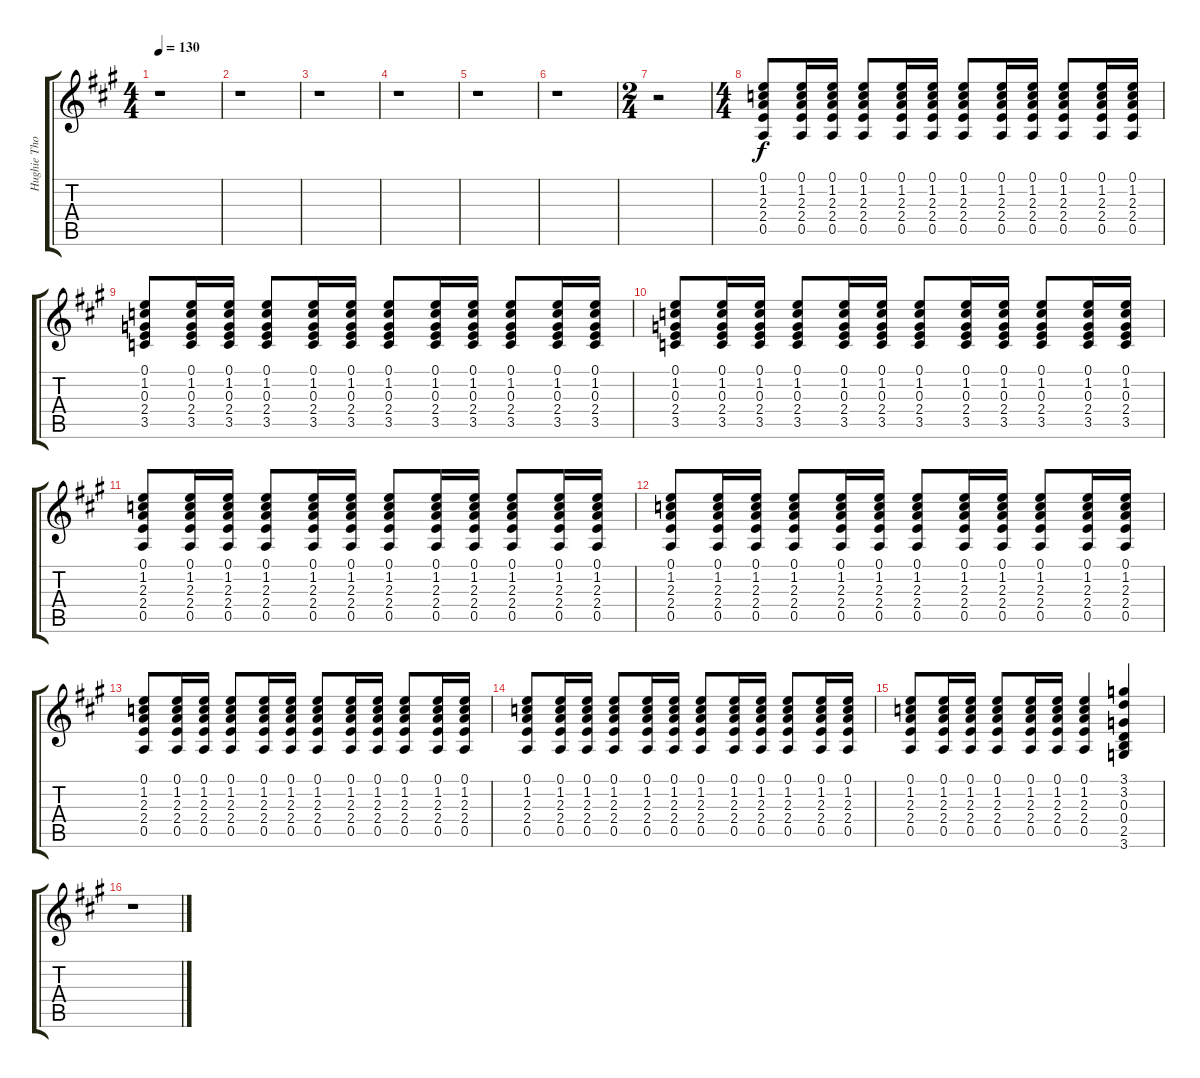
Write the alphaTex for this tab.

\track ("Hughie Thomasson Guitar" "Hughie Tho") {instrument acousticguitarsteel}
\staff {score tabs}
\tuning (E4 B3 G3 D3 A2 E2) {hide}
\ts (4 4)
\tempo 130
\clef g2
\ks f#minor
r.1{dy f} |
r.1 |
r.1 |
r.1 |
r.1 |
r.1 |
\ts (2 4)
r.2 |
\ts (4 4)
(0.1 1.2 2.3 2.4 0.5).8{volume 8 instrument acousticguitarsteel} (0.1 1.2 2.3 2.4 0.5).16 (0.1 1.2 2.3 2.4 0.5).16 (0.1 1.2 2.3 2.4 0.5).8 (0.1 1.2 2.3 2.4 0.5).16 (0.1 1.2 2.3 2.4 0.5).16 (0.1 1.2 2.3 2.4 0.5).8 (0.1 1.2 2.3 2.4 0.5).16 (0.1 1.2 2.3 2.4 0.5).16 (0.1 1.2 2.3 2.4 0.5).8 (0.1 1.2 2.3 2.4 0.5).16 (0.1 1.2 2.3 2.4 0.5).16 |
(0.1 1.2 0.3 2.4 3.5).8 (0.1 1.2 0.3 2.4 3.5).16 (0.1 1.2 0.3 2.4 3.5).16 (0.1 1.2 0.3 2.4 3.5).8 (0.1 1.2 0.3 2.4 3.5).16 (0.1 1.2 0.3 2.4 3.5).16 (0.1 1.2 0.3 2.4 3.5).8 (0.1 1.2 0.3 2.4 3.5).16 (0.1 1.2 0.3 2.4 3.5).16 (0.1 1.2 0.3 2.4 3.5).8 (0.1 1.2 0.3 2.4 3.5).16 (0.1 1.2 0.3 2.4 3.5).16 |
(0.1 1.2 0.3 2.4 3.5).8 (0.1 1.2 0.3 2.4 3.5).16 (0.1 1.2 0.3 2.4 3.5).16 (0.1 1.2 0.3 2.4 3.5).8 (0.1 1.2 0.3 2.4 3.5).16 (0.1 1.2 0.3 2.4 3.5).16 (0.1 1.2 0.3 2.4 3.5).8 (0.1 1.2 0.3 2.4 3.5).16 (0.1 1.2 0.3 2.4 3.5).16 (0.1 1.2 0.3 2.4 3.5).8 (0.1 1.2 0.3 2.4 3.5).16 (0.1 1.2 0.3 2.4 3.5).16 |
(0.1 1.2 2.3 2.4 0.5).8 (0.1 1.2 2.3 2.4 0.5).16 (0.1 1.2 2.3 2.4 0.5).16 (0.1 1.2 2.3 2.4 0.5).8 (0.1 1.2 2.3 2.4 0.5).16 (0.1 1.2 2.3 2.4 0.5).16 (0.1 1.2 2.3 2.4 0.5).8 (0.1 1.2 2.3 2.4 0.5).16 (0.1 1.2 2.3 2.4 0.5).16 (0.1 1.2 2.3 2.4 0.5).8 (0.1 1.2 2.3 2.4 0.5).16 (0.1 1.2 2.3 2.4 0.5).16 |
(0.1 1.2 2.3 2.4 0.5).8 (0.1 1.2 2.3 2.4 0.5).16 (0.1 1.2 2.3 2.4 0.5).16 (0.1 1.2 2.3 2.4 0.5).8 (0.1 1.2 2.3 2.4 0.5).16 (0.1 1.2 2.3 2.4 0.5).16 (0.1 1.2 2.3 2.4 0.5).8 (0.1 1.2 2.3 2.4 0.5).16 (0.1 1.2 2.3 2.4 0.5).16 (0.1 1.2 2.3 2.4 0.5).8 (0.1 1.2 2.3 2.4 0.5).16 (0.1 1.2 2.3 2.4 0.5).16 |
(0.1 1.2 2.3 2.4 0.5).8 (0.1 1.2 2.3 2.4 0.5).16 (0.1 1.2 2.3 2.4 0.5).16 (0.1 1.2 2.3 2.4 0.5).8 (0.1 1.2 2.3 2.4 0.5).16 (0.1 1.2 2.3 2.4 0.5).16 (0.1 1.2 2.3 2.4 0.5).8 (0.1 1.2 2.3 2.4 0.5).16 (0.1 1.2 2.3 2.4 0.5).16 (0.1 1.2 2.3 2.4 0.5).8 (0.1 1.2 2.3 2.4 0.5).16 (0.1 1.2 2.3 2.4 0.5).16 |
(0.1 1.2 2.3 2.4 0.5).8 (0.1 1.2 2.3 2.4 0.5).16 (0.1 1.2 2.3 2.4 0.5).16 (0.1 1.2 2.3 2.4 0.5).8 (0.1 1.2 2.3 2.4 0.5).16 (0.1 1.2 2.3 2.4 0.5).16 (0.1 1.2 2.3 2.4 0.5).8 (0.1 1.2 2.3 2.4 0.5).16 (0.1 1.2 2.3 2.4 0.5).16 (0.1 1.2 2.3 2.4 0.5).8 (0.1 1.2 2.3 2.4 0.5).16 (0.1 1.2 2.3 2.4 0.5).16 |
(0.1 1.2 2.3 2.4 0.5).8 (0.1 1.2 2.3 2.4 0.5).16 (0.1 1.2 2.3 2.4 0.5).16 (0.1 1.2 2.3 2.4 0.5).8 (0.1 1.2 2.3 2.4 0.5).16 (0.1 1.2 2.3 2.4 0.5).16 (0.1 1.2 2.3 2.4 0.5).4 (3.1 3.2 0.3 0.4 2.5 3.6).4 |
r.1
